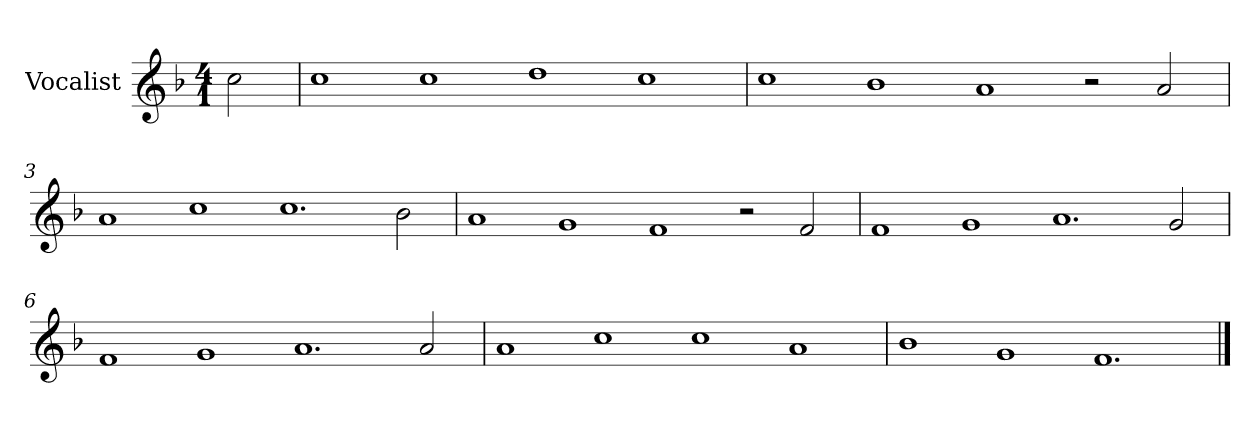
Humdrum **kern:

**kern
*part1
*staff1
*I"Vocalist
*k[b-]
*F:
*M4/1
=
2cc
=1
1cc
1cc
1dd
1cc
=2
1cc
1b-
1a
2r
2a
=3
1a
1cc
1.cc
2b-
=4
1a
1g
1f
2r
2f
=5
1f
1g
1.a
2g
=6
1f
1g
1.a
2a
=7
1a
1cc
1cc
1a
=8
1b-
1g
1.f
==
*-
